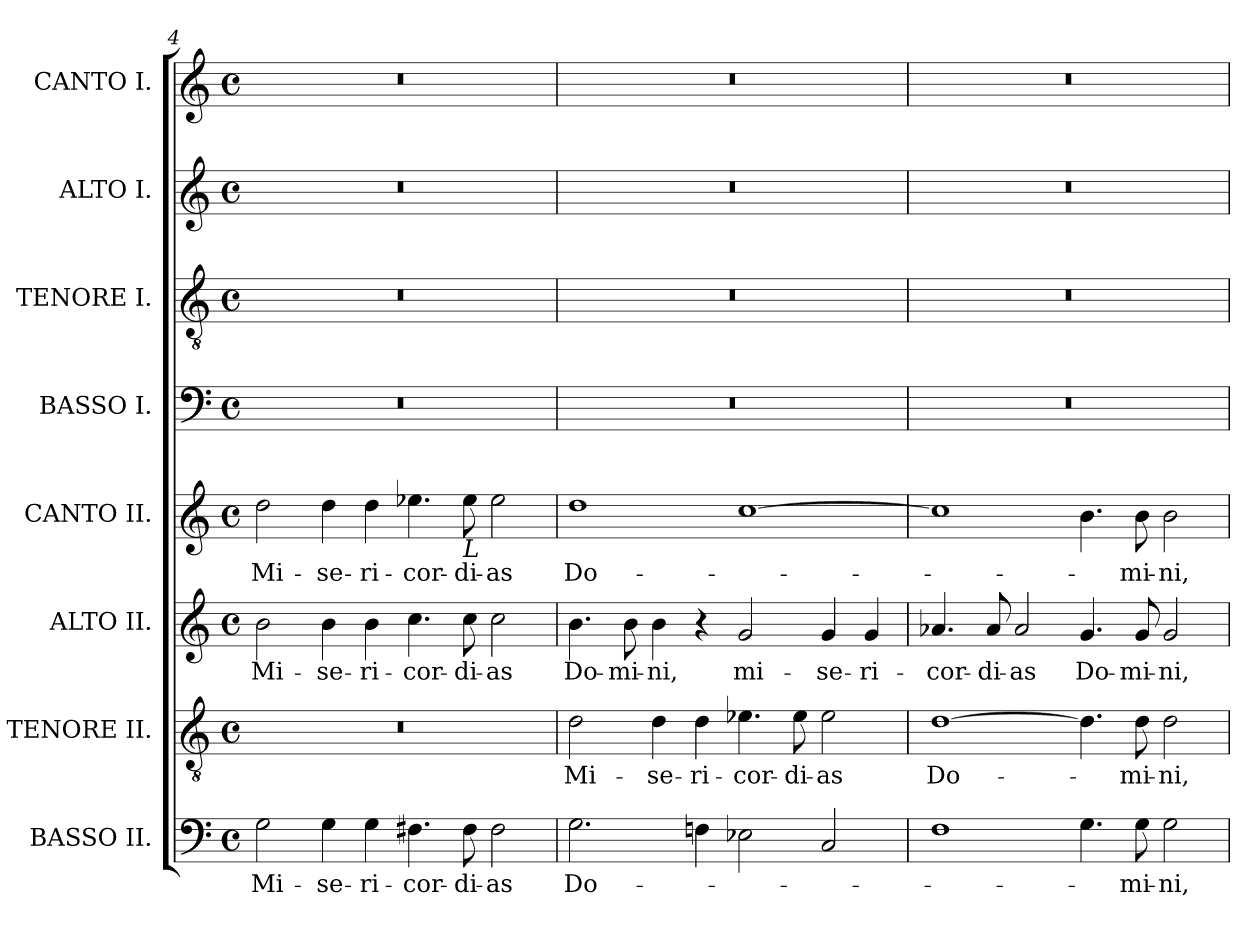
**kern	**text	**kern	**text	**kern	**text	**kern	**text	**kern	**kern	**kern	**kern
*part8	*part8	*part7	*part7	*part6	*part6	*part5	*part5	*part4	*part3	*part2	*part1
*staff8	*staff8	*staff7	*staff7	*staff6	*staff6	*staff5	*staff5	*staff4	*staff3	*staff2	*staff1
*I"BASSO II.	*	*I"TENORE II.	*	*I"ALTO II.	*	*I"CANTO II.	*	*I"BASSO I.	*I"TENORE I.	*I"ALTO I.	*I"CANTO I.
!!LO:LB:g=z
*clefF4	*	*clefGv2	*	*clefG2	*	*clefG2	*	*clefF4	*clefGv2	*clefG2	*clefG2
*k[]	*	*k[]	*	*k[]	*	*k[]	*	*k[]	*k[]	*k[]	*k[]
*M4/2	*	*M4/2	*	*M4/2	*	*M4/2	*	*M4/2	*M4/2	*M4/2	*M4/2
*met(c)	*	*met(c)	*	*met(c)	*	*met(c)	*	*met(c)	*met(c)	*met(c)	*met(c)
=4	=4	=4	=4	=4	=4	=4	=4	=4	=4	=4	=4
!	!LO:LY:b	!	!	!	!LO:LY:b	!	!LO:LY:b	!	!	!	!
2G\	Mi-	0r	.	2b\	Mi-	2dd\	Mi-	0r	0r	0r	0r
!	!LO:LY:b	!	!	!	!LO:LY:b	!	!LO:LY:b	!	!	!	!
4G\	-se-	.	.	4b\	-se-	4dd\	-se-	.	.	.	.
!	!LO:LY:b	!	!	!	!LO:LY:b	!	!LO:LY:b	!	!	!	!
4G\	-ri-	.	.	4b\	-ri-	4dd\	-ri-	.	.	.	.
!	!LO:LY:b	!	!	!	!LO:LY:b	!	!LO:LY:b	!	!	!	!
4.F#X\	-cor-	.	.	4.cc\	-cor-	4.ee-X\	-cor-	.	.	.	.
!	!	!	!	!	!	!LO:TX:b:i:t=L	!	!	!	!	!
!	!LO:LY:b	!	!	!	!LO:LY:b	!	!LO:LY:b	!	!	!	!
8F#\	-di-	.	.	8cc\	-di-	8ee-\	-di-	.	.	.	.
!	!LO:LY:b	!	!	!	!LO:LY:b	!	!LO:LY:b	!	!	!	!
2F#\	-as	.	.	2cc\	-as	2ee-\	-as	.	.	.	.
=5	=5	=5	=5	=5	=5	=5	=5	=5	=5	=5	=5
!	!LO:LY:b	!	!LO:LY:b	!	!LO:LY:b	!	!LO:LY:b	!	!	!	!
2.G\	Do-	2d\	Mi-	4.b\	Do-	1dd	Do-	0r	0r	0r	0r
!	!	!	!	!	!LO:LY:b	!	!	!	!	!	!
.	.	.	.	8b\	-mi-	.	.	.	.	.	.
!	!	!	!LO:LY:b	!	!LO:LY:b	!	!	!	!	!	!
.	.	4d\	-se-	4b\	-ni,	.	.	.	.	.	.
!	!	!	!LO:LY:b	!	!	!	!	!	!	!	!
4Fn\	.	4d\	-ri-	4r	.	.	.	.	.	.	.
!	!	!	!LO:LY:b	!	!LO:LY:b	!	!	!	!	!	!
2E-X\	.	4.e-X\	-cor-	2g/	mi-	[1cc	.	.	.	.	.
!	!	!	!LO:LY:b	!	!	!	!	!	!	!	!
.	.	8e-\	-di-	.	.	.	.	.	.	.	.
!	!	!	!LO:LY:b	!	!LO:LY:b	!	!	!	!	!	!
2C/	.	2e-\	-as	4g/	-se-	.	.	.	.	.	.
!	!	!	!	!	!LO:LY:b	!	!	!	!	!	!
.	.	.	.	4g/	-ri-	.	.	.	.	.	.
=6	=6	=6	=6	=6	=6	=6	=6	=6	=6	=6	=6
!	!	!	!LO:LY:b	!	!LO:LY:b	!	!	!	!	!	!
1F	.	[1d	Do-	4.a-X/	-cor-	1cc]	.	0r	0r	0r	0r
!	!	!	!	!	!LO:LY:b	!	!	!	!	!	!
.	.	.	.	8a-/	-di-	.	.	.	.	.	.
!	!	!	!	!	!LO:LY:b	!	!	!	!	!	!
.	.	.	.	2a-/	-as	.	.	.	.	.	.
!	!	!	!	!	!LO:LY:b	!	!	!	!	!	!
4.G\	.	4.d\]	.	4.g/	Do-	4.b\	.	.	.	.	.
!	!LO:LY:b	!	!LO:LY:b	!	!LO:LY:b	!	!LO:LY:b	!	!	!	!
8G\	-mi-	8d\	-mi-	8g/	-mi-	8b\	-mi-	.	.	.	.
!	!LO:LY:b	!	!LO:LY:b	!	!LO:LY:b	!	!LO:LY:b	!	!	!	!
2G\	-ni,	2d\	-ni,	2g/	-ni,	2b\	-ni,	.	.	.	.
=	=	=	=	=	=	=	=	=	=	=	=
*-	*-	*-	*-	*-	*-	*-	*-	*-	*-	*-	*-
